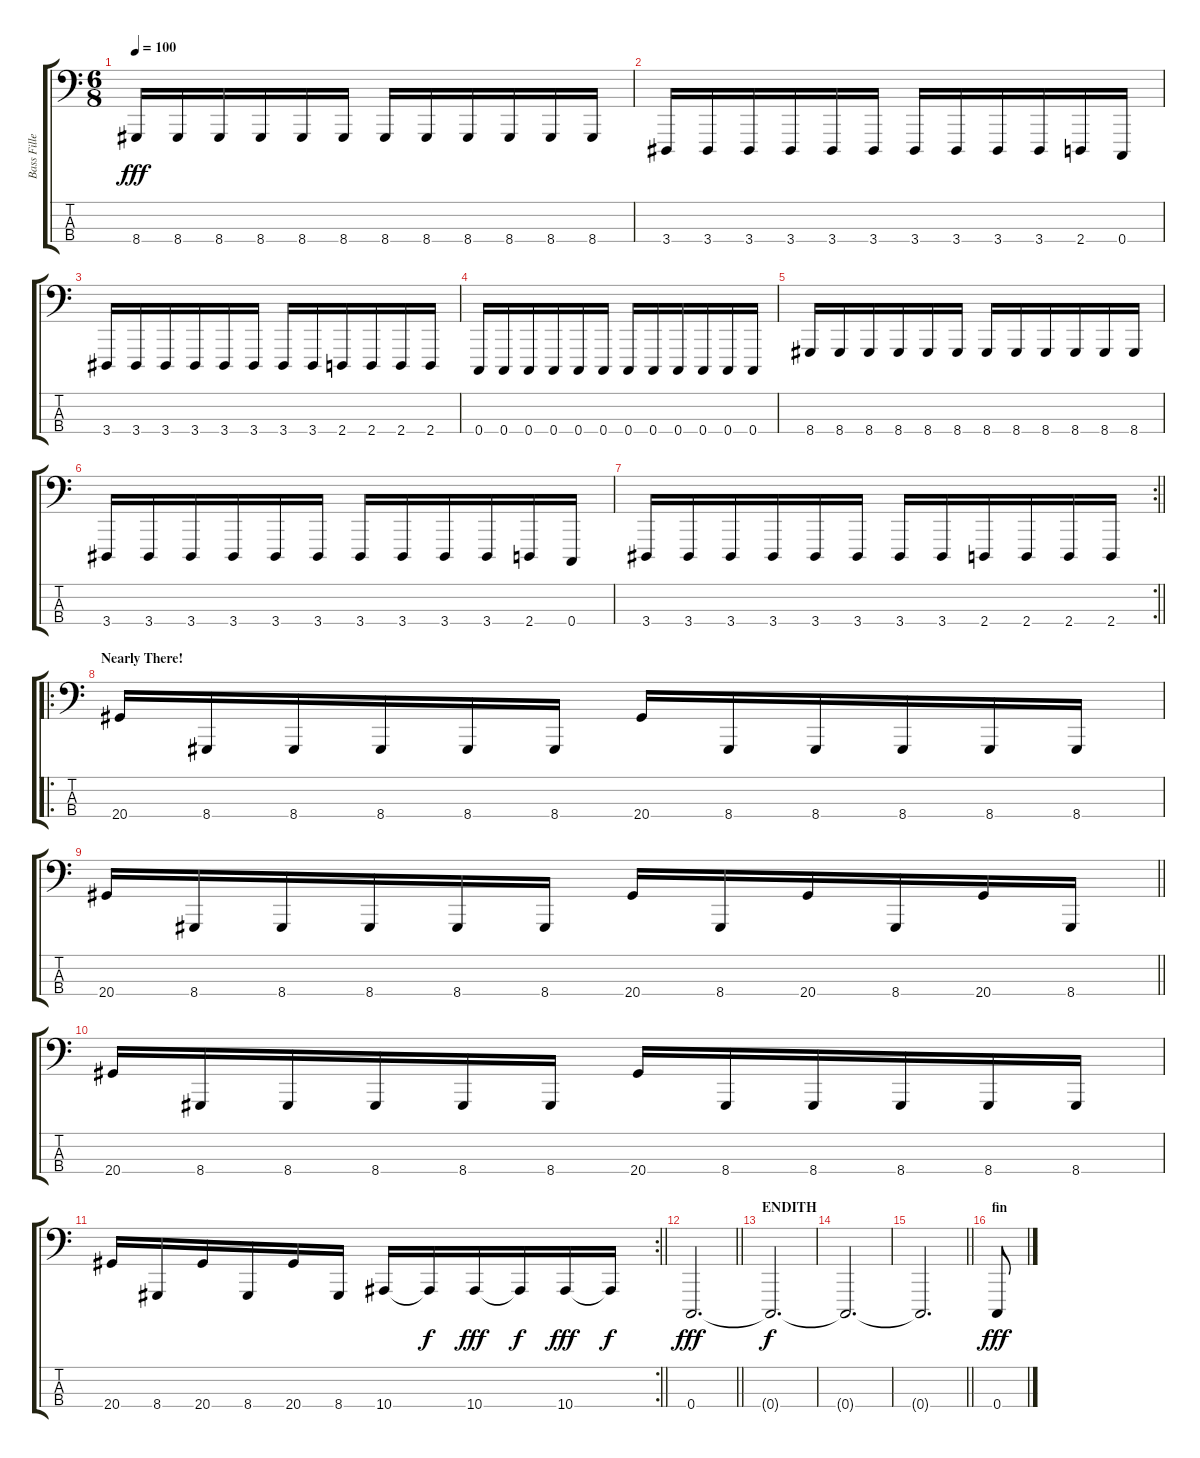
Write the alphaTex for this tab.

\track ("Bass Filler" "Bass Fille") {instrument lead8bassandlead}
\staff {score tabs}
\tuning (F2 C2 G1 C1) {hide}
\ts (6 8)
\tempo 100
\clef f4
\ks c
8.4.16{dy fff} 8.4.16 8.4.16 8.4.16 8.4.16 8.4.16 8.4.16 8.4.16 8.4.16 8.4.16 8.4.16 8.4.16 |
3.4.16 3.4.16 3.4.16 3.4.16 3.4.16 3.4.16 3.4.16 3.4.16 3.4.16 3.4.16 2.4.16 0.4.16 |
3.4.16 3.4.16 3.4.16 3.4.16 3.4.16 3.4.16 3.4.16 3.4.16 2.4.16 2.4.16 2.4.16 2.4.16 |
0.4.16 0.4.16 0.4.16 0.4.16 0.4.16 0.4.16 0.4.16 0.4.16 0.4.16 0.4.16 0.4.16 0.4.16 |
8.4.16 8.4.16 8.4.16 8.4.16 8.4.16 8.4.16 8.4.16 8.4.16 8.4.16 8.4.16 8.4.16 8.4.16 |
3.4.16 3.4.16 3.4.16 3.4.16 3.4.16 3.4.16 3.4.16 3.4.16 3.4.16 3.4.16 2.4.16 0.4.16 |
\rc 2
\barLineRight lightlight
3.4.16 3.4.16 3.4.16 3.4.16 3.4.16 3.4.16 3.4.16 3.4.16 2.4.16 2.4.16 2.4.16 2.4.16 |
\ro
\section ("" "Nearly There!")
20.4.16 8.4.16 8.4.16 8.4.16 8.4.16 8.4.16 20.4.16 8.4.16 8.4.16 8.4.16 8.4.16 8.4.16 |
\barLineRight lightlight
20.4.16 8.4.16 8.4.16 8.4.16 8.4.16 8.4.16 20.4.16 8.4.16 20.4.16 8.4.16 20.4.16 8.4.16 |
20.4.16 8.4.16 8.4.16 8.4.16 8.4.16 8.4.16 20.4.16 8.4.16 8.4.16 8.4.16 8.4.16 8.4.16 |
\rc 2
\barLineRight lightlight
20.4.16 8.4.16 20.4.16 8.4.16 20.4.16 8.4.16 10.4.16 10.4{t}.16{dy f} 10.4.16{dy fff} 10.4{t}.16{dy f} 10.4.16{dy fff} 10.4{t}.16{dy f} |
\barLineRight lightlight
0.4.2{d dy fff} |
\section ("" "ENDITH")
0.4{t}.2{d dy f} |
0.4{t}.2{d} |
\barLineRight lightlight
0.4{t}.2{d} |
\section ("" "fin")
0.4.8{dy fff}
